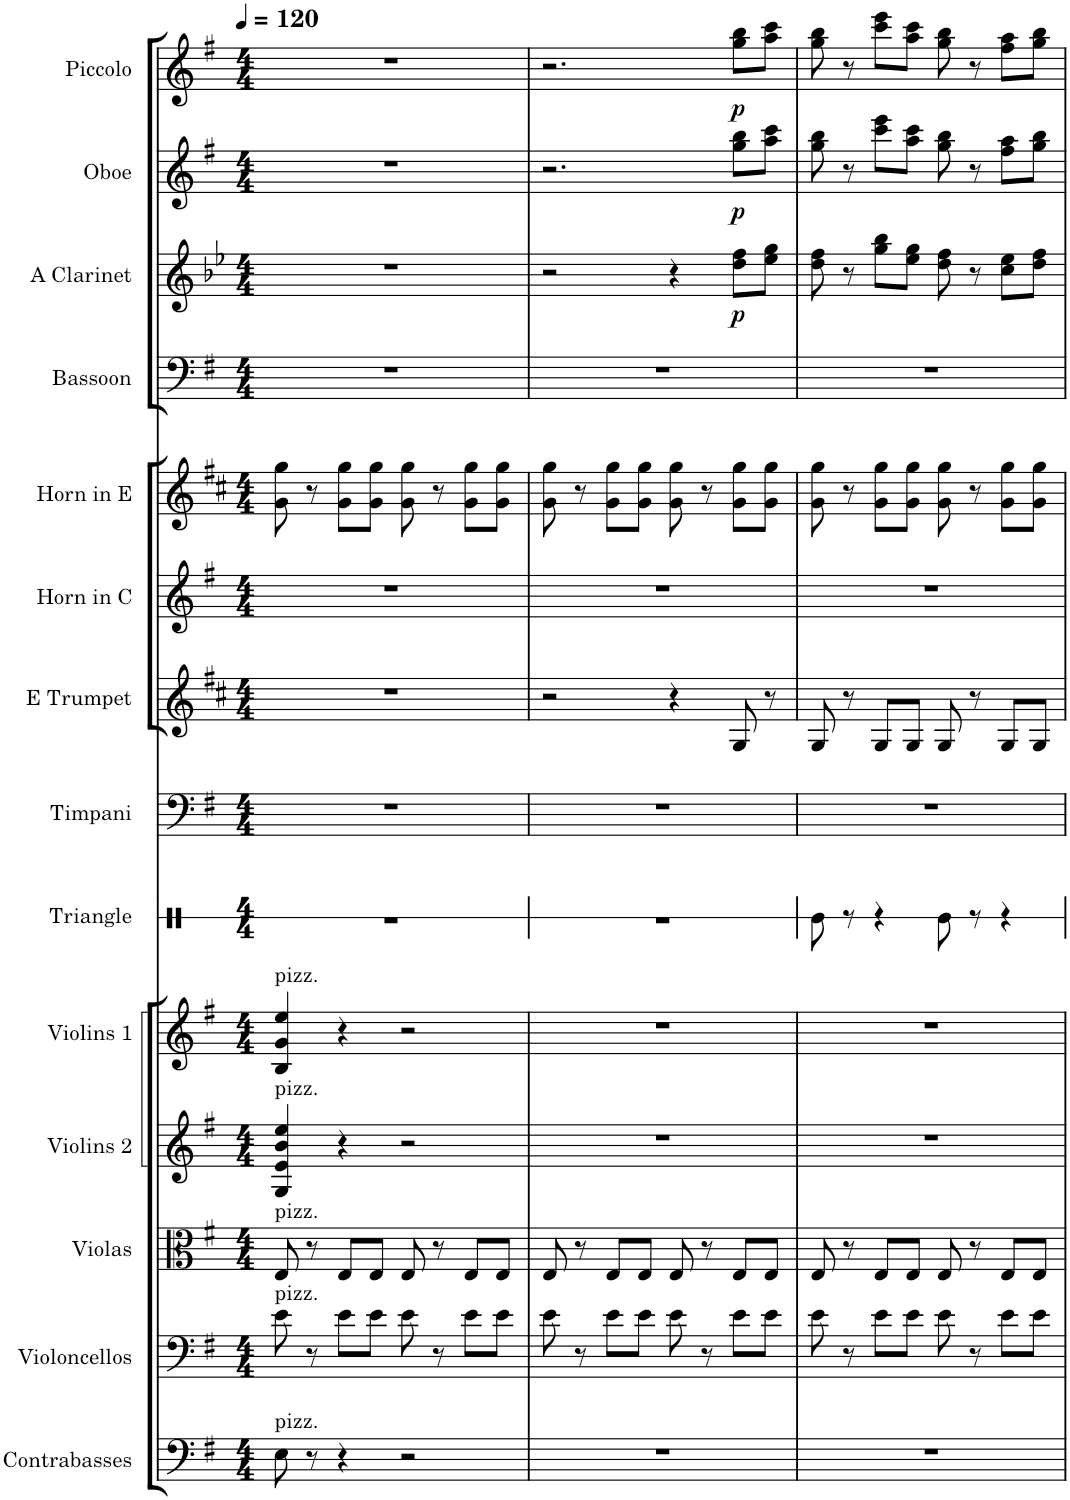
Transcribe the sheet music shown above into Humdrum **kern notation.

**kern	**kern	**kern	**kern	**kern	**kern	**kern	**kern	**kern	**kern	**kern	**kern	**dynam	**kern	**dynam	**kern	**dynam
*part14	*part13	*part12	*part11	*part10	*part9	*part8	*part7	*part6	*part5	*part4	*part3	*part3	*part2	*part2	*part1	*part1
*staff14	*staff13	*staff12	*staff11	*staff10	*staff9	*staff8	*staff7	*staff6	*staff5	*staff4	*staff3	*staff3	*staff2	*staff2	*staff1	*staff1
*I"Contrabasses	*I"Violoncellos	*I"Violas	*I"Violins 2	*I"Violins 1	*I"Triangle	*I"Timpani	*I"E Trumpet	*I"Horn in C	*I"Horn in E	*I"Bassoon	*I"A Clarinet	*	*I"Oboe	*	*I"Piccolo	*
*I'Cbs.	*I'Vcs.	*I'Vlas.	*I'Vlns. 2	*I'Vlns. 1	*I'Trgl.	*I'Timp.	*I'E Tpt.	*	*	*I'Bsn.	*I'A Cl.	*	*I'Ob.	*	*I'Picc.	*
*	*	*	*	*	*stria1	*	*	*	*	*	*	*	*	*	*	*
*clefF4	*clefF4	*clefC3	*clefG2	*clefG2	*clefX	*clefF4	*clefG2	*clefG2	*clefG2	*clefF4	*clefG2	*	*clefG2	*	*clefG2	*
*Trd7c12	*	*	*	*	*	*	*Trd-2c-4	*Trd7c12	*Trd5c8	*	*Trd2c3	*	*	*	*Trd-7c-12	*
*k[f#]	*k[f#]	*k[f#]	*k[f#]	*k[f#]	*k[]	*k[f#]	*k[f#c#]	*k[f#]	*k[f#c#]	*k[f#]	*k[b-e-]	*	*k[f#]	*	*k[f#]	*
*M4/4	*M4/4	*M4/4	*M4/4	*M4/4	*M4/4	*M4/4	*M4/4	*M4/4	*M4/4	*M4/4	*M4/4	*	*M4/4	*	*M4/4	*
*MM120	*MM120	*MM120	*MM120	*MM120	*MM120	*MM120	*MM120	*MM120	*MM120	*MM120	*MM120	*	*MM120	*	*MM120	*
=1	=1	=1	=1	=1	=1	=1	=1	=1	=1	=1	=1	=1	=1	=1	=1	=1
!	!	!	!	!LO:TX:a:t=pizz.	!	!	!	!	!	!	!	!	!	!	!	!
!	!	!	!LO:TX:a:t=pizz.	!	!	!	!	!	!	!	!	!	!	!	!	!
!	!	!LO:TX:a:t=pizz.	!	!	!	!	!	!	!	!	!	!	!	!	!	!
!	!LO:TX:a:t=pizz.	!	!	!	!	!	!	!	!	!	!	!	!	!	!	!
!LO:TX:a:t=pizz.	!	!	!	!	!	!	!	!	!	!	!	!	!	!	!	!
8E\	8e\	8E/	4G/ 4e/ 4b/ 4ee/	4B/ 4g/ 4ee/	1r	1r	1r	1r	8g\ 8gg\	1r	1r	.	1r	.	1r	.
8r	8r	8r	.	.	.	.	.	.	8r	.	.	.	.	.	.	.
4r	8e\L	8E/L	4r	4r	.	.	.	.	8g\ 8gg\L	.	.	.	.	.	.	.
.	8e\J	8E/J	.	.	.	.	.	.	8g\ 8gg\J	.	.	.	.	.	.	.
2r	8e\	8E/	2r	2r	.	.	.	.	8g\ 8gg\	.	.	.	.	.	.	.
.	8r	8r	.	.	.	.	.	.	8r	.	.	.	.	.	.	.
.	8e\L	8E/L	.	.	.	.	.	.	8g\ 8gg\L	.	.	.	.	.	.	.
.	8e\J	8E/J	.	.	.	.	.	.	8g\ 8gg\J	.	.	.	.	.	.	.
=2	=2	=2	=2	=2	=2	=2	=2	=2	=2	=2	=2	=2	=2	=2	=2	=2
1r	8e\	8E/	1r	1r	1r	1r	2r	1r	8g\ 8gg\	1r	2r	.	2.r	.	2.r	.
.	8r	8r	.	.	.	.	.	.	8r	.	.	.	.	.	.	.
.	8e\L	8E/L	.	.	.	.	.	.	8g\ 8gg\L	.	.	.	.	.	.	.
.	8e\J	8E/J	.	.	.	.	.	.	8g\ 8gg\J	.	.	.	.	.	.	.
.	8e\	8E/	.	.	.	.	4r	.	8g\ 8gg\	.	4r	.	.	.	.	.
.	8r	8r	.	.	.	.	.	.	8r	.	.	.	.	.	.	.
!	!	!	!	!	!	!	!	!	!	!	!	!LO:DY:b	!	!LO:DY:b	!	!LO:DY:b
.	8e\L	8E/L	.	.	.	.	8G/	.	8g\ 8gg\L	.	8dd\ 8ff\L	p	8gg\ 8bb\L	p	8gg\ 8bb\L	p
.	8e\J	8E/J	.	.	.	.	8r	.	8g\ 8gg\J	.	8ee-\ 8gg\J	.	8aa\ 8ccc\J	.	8aa\ 8ccc\J	.
=3	=3	=3	=3	=3	=3	=3	=3	=3	=3	=3	=3	=3	=3	=3	=3	=3
1r	8e\	8E/	1r	1r	8Re\	1r	8G/	1r	8g\ 8gg\	1r	8dd\ 8ff\	.	8gg\ 8bb\	.	8gg\ 8bb\	.
.	8r	8r	.	.	8r	.	8r	.	8r	.	8r	.	8r	.	8r	.
.	8e\L	8E/L	.	.	4r	.	8G/L	.	8g\ 8gg\L	.	8gg\ 8bb-\L	.	8ccc\ 8eee\L	.	8ccc\ 8eee\L	.
.	8e\J	8E/J	.	.	.	.	8G/J	.	8g\ 8gg\J	.	8ee-\ 8gg\J	.	8aa\ 8ccc\J	.	8aa\ 8ccc\J	.
.	8e\	8E/	.	.	8Re\	.	8G/	.	8g\ 8gg\	.	8dd\ 8ff\	.	8gg\ 8bb\	.	8gg\ 8bb\	.
.	8r	8r	.	.	8r	.	8r	.	8r	.	8r	.	8r	.	8r	.
.	8e\L	8E/L	.	.	4r	.	8G/L	.	8g\ 8gg\L	.	8cc\ 8ee-\L	.	8ff#\ 8aa\L	.	8ff#\ 8aa\L	.
.	8e\J	8E/J	.	.	.	.	8G/J	.	8g\ 8gg\J	.	8dd\ 8ff\J	.	8gg\ 8bb\J	.	8gg\ 8bb\J	.
=	=	=	=	=	=	=	=	=	=	=	=	=	=	=	=	=
*-	*-	*-	*-	*-	*-	*-	*-	*-	*-	*-	*-	*-	*-	*-	*-	*-
